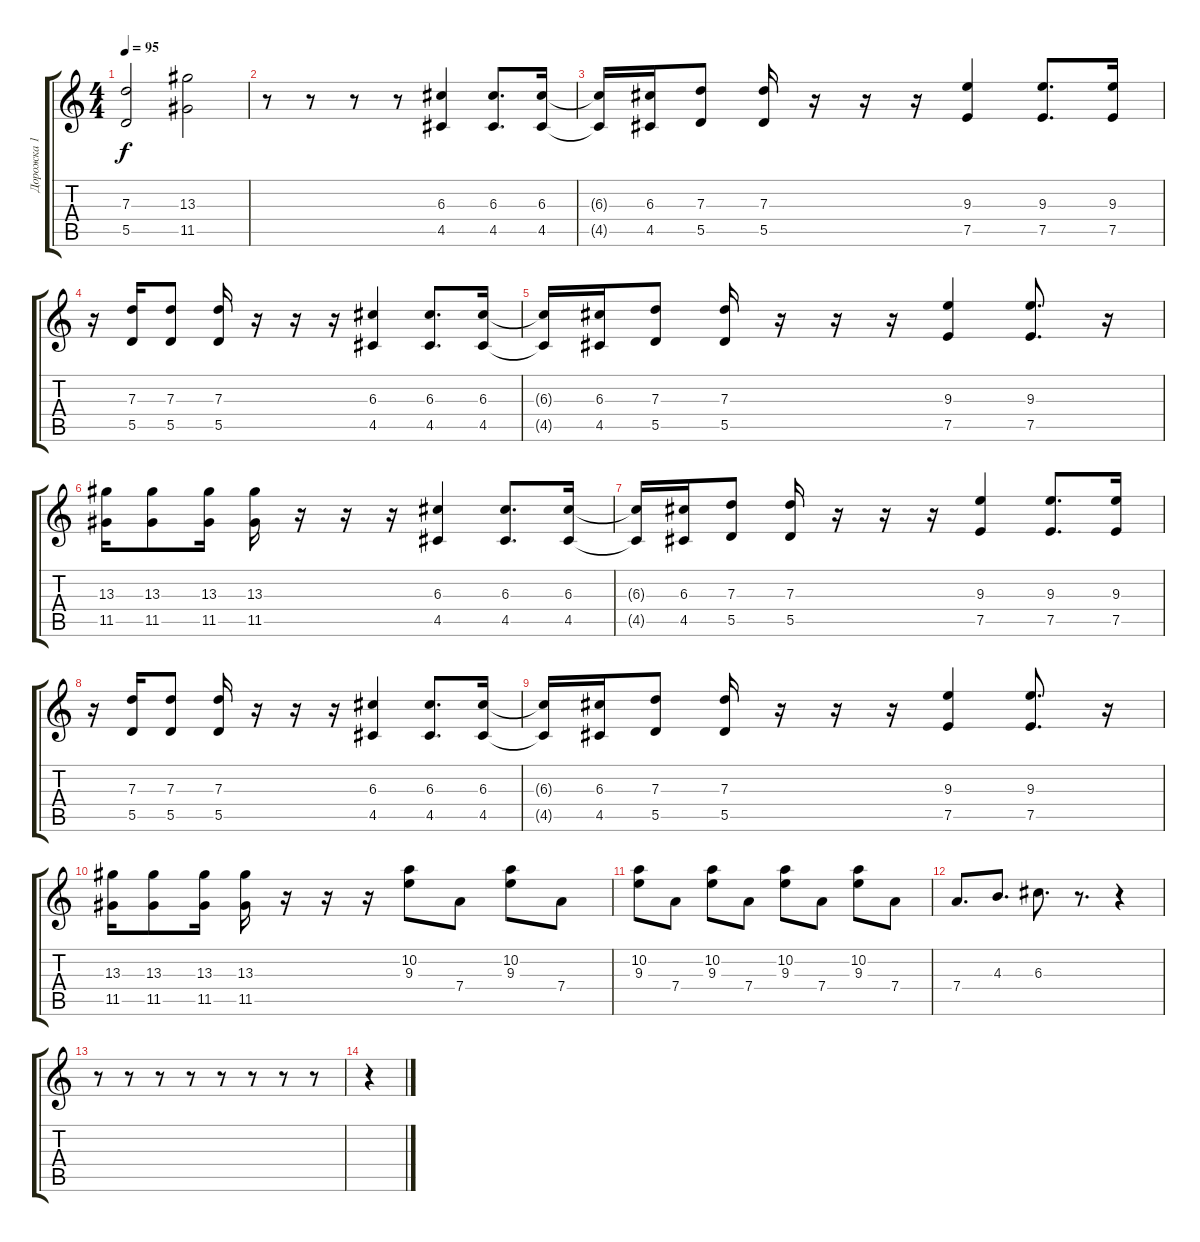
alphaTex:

\track ("Дорожка 1" "Дорожка 1") {instrument acousticguitarsteel}
\staff {score tabs}
\tuning (E4 B3 G3 D3 A2 E2) {hide}
\ts (4 4)
\tempo 95
\clef g2
\ks c
(7.3 5.5).2{dy f} (13.3 11.5).2 |
r.8 r.8 r.8 r.8 (6.3 4.5).4 (6.3 4.5).8{d} (6.3 4.5).16 |
(6.3{t} 4.5{t}).16 (6.3 4.5).16 (7.3 5.5).8 (7.3 5.5).16 r.16 r.16 r.16 (9.3 7.5).4 (9.3 7.5).8{d} (9.3 7.5).16 |
r.16 (7.3 5.5).16 (7.3 5.5).8 (7.3 5.5).16 r.16 r.16 r.16 (6.3 4.5).4 (6.3 4.5).8{d} (6.3 4.5).16 |
(6.3{t} 4.5{t}).16 (6.3 4.5).16 (7.3 5.5).8 (7.3 5.5).16 r.16 r.16 r.16 (9.3 7.5).4 (9.3 7.5).8{d} r.16 |
(13.3 11.5).16 (13.3 11.5).8 (13.3 11.5).16 (13.3 11.5).16 r.16 r.16 r.16 (6.3 4.5).4 (6.3 4.5).8{d} (6.3 4.5).16 |
(6.3{t} 4.5{t}).16 (6.3 4.5).16 (7.3 5.5).8 (7.3 5.5).16 r.16 r.16 r.16 (9.3 7.5).4 (9.3 7.5).8{d} (9.3 7.5).16 |
r.16 (7.3 5.5).16 (7.3 5.5).8 (7.3 5.5).16 r.16 r.16 r.16 (6.3 4.5).4 (6.3 4.5).8{d} (6.3 4.5).16 |
(6.3{t} 4.5{t}).16 (6.3 4.5).16 (7.3 5.5).8 (7.3 5.5).16 r.16 r.16 r.16 (9.3 7.5).4 (9.3 7.5).8{d} r.16 |
(13.3 11.5).16 (13.3 11.5).8 (13.3 11.5).16 (13.3 11.5).16 r.16 r.16 r.16 (10.2 9.3).8 7.4.8 (10.2 9.3).8 7.4.8 |
(10.2 9.3).8 7.4.8 (10.2 9.3).8 7.4.8 (10.2 9.3).8 7.4.8 (10.2 9.3).8 7.4.8 |
7.4.8{d} 4.3.8{d} 6.3.8{d} r.8{d} r.4 |
r.8 r.8 r.8 r.8 r.8 r.8 r.8 r.8 |
r.4
